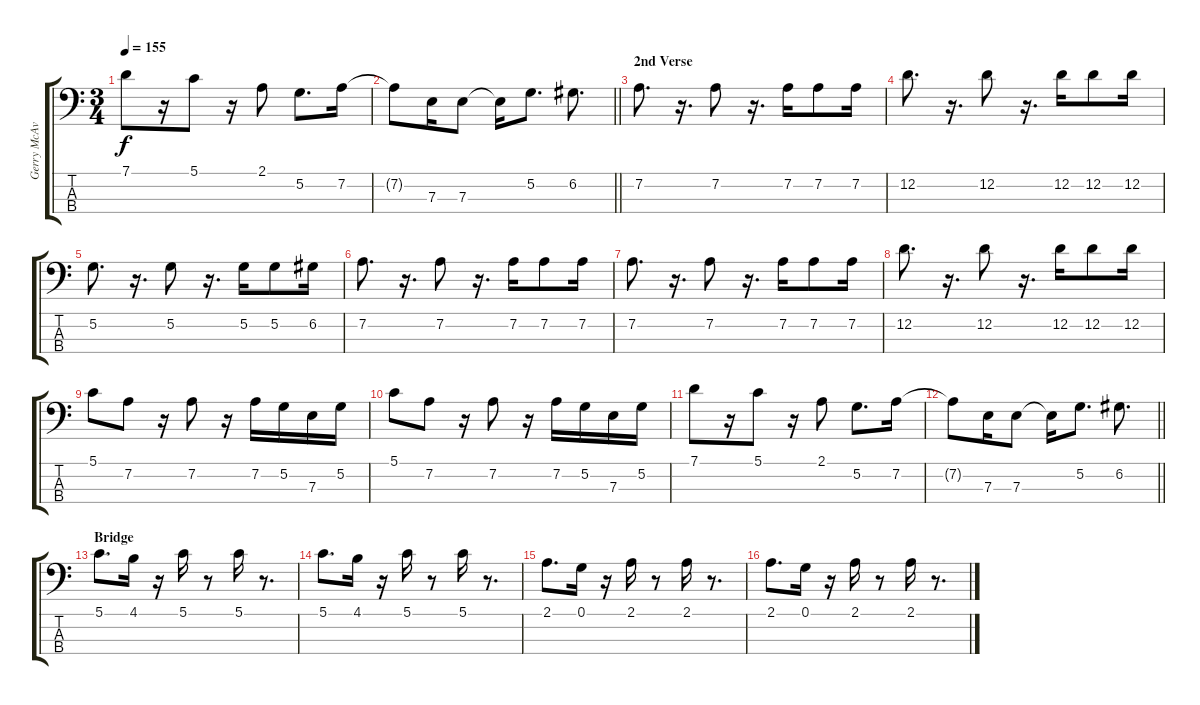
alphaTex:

\track ("Gerry McAvoy" "Gerry McAv") {instrument electricbasspick}
\staff {score tabs}
\tuning (G2 D2 A1 E1) {hide}
\ts (3 4)
\tempo 155
\clef f4
\ks c
7.1.8{dy f} r.16 5.1.8 r.16 2.1.8 5.2.8{d} 7.2.16 |
\barLineRight lightlight
7.2{t}.8 7.3.16 7.3.8 7.3{t}.16 5.2.8{d} 6.2.8{d} |
\section ("" "2nd Verse")
7.2.8{d} r.16{d} 7.2.8 r.16{d} 7.2.16 7.2.8 7.2.16 |
12.2.8{d} r.16{d} 12.2.8 r.16{d} 12.2.16 12.2.8 12.2.16 |
5.2.8{d} r.16{d} 5.2.8 r.16{d} 5.2.16 5.2.8 6.2.16 |
7.2.8{d} r.16{d} 7.2.8 r.16{d} 7.2.16 7.2.8 7.2.16 |
7.2.8{d} r.16{d} 7.2.8 r.16{d} 7.2.16 7.2.8 7.2.16 |
12.2.8{d} r.16{d} 12.2.8 r.16{d} 12.2.16 12.2.8 12.2.16 |
5.1.8 7.2.8 r.16 7.2.8 r.16 7.2.16 5.2.16 7.3.16 5.2.16 |
5.1.8 7.2.8 r.16 7.2.8 r.16 7.2.16 5.2.16 7.3.16 5.2.16 |
7.1.8 r.16 5.1.8 r.16 2.1.8 5.2.8{d} 7.2.16 |
\barLineRight lightlight
7.2{t}.8 7.3.16 7.3.8 7.3{t}.16 5.2.8{d} 6.2.8{d} |
\section ("" "Bridge")
5.1.8{d} 4.1.16 r.16 5.1.16 r.8 5.1.16 r.8{d} |
5.1.8{d} 4.1.16 r.16 5.1.16 r.8 5.1.16 r.8{d} |
2.1.8{d} 0.1.16 r.16 2.1.16 r.8 2.1.16 r.8{d} |
2.1.8{d} 0.1.16 r.16 2.1.16 r.8 2.1.16 r.8{d}
